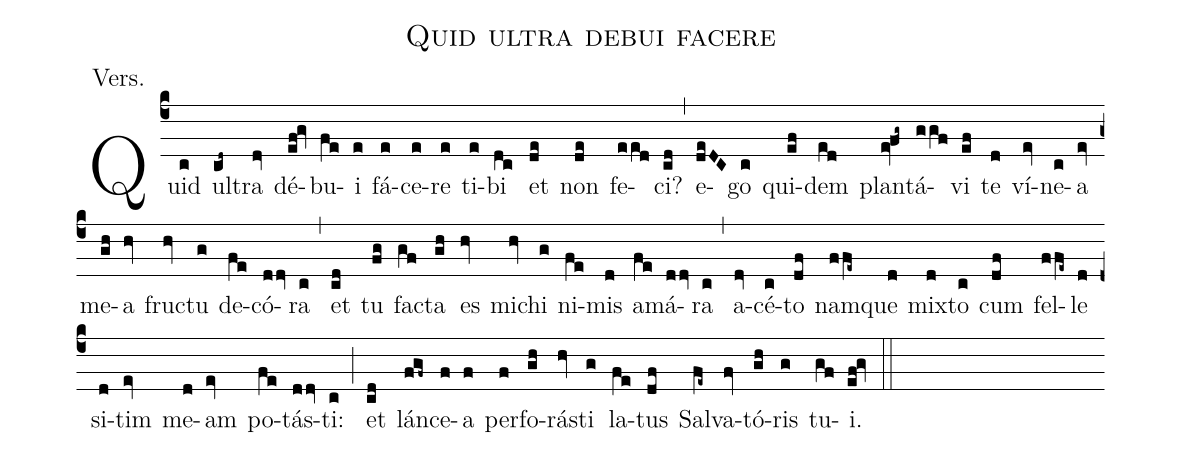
name: Quid ultra debui facere;
annotation: Vers.;
%%
(c4) Quid(c) ul(cd~)tra(dv) dé(ef!gv)bu(fe)i(e) fá(e)ce(e)re(e) ti(e)bi(dc) et(de) non(de) fe(eed)ci?(cd) (,)
e(deDC)go(c) qui(ef)dem(ed) plan(ev!fg~)tá(ggf)vi(ef) te(d) ví(ev)ne(c)a(ev) me(gh)a(hv) fruc(hv)tu(g) de(fe)có(ddv)ra(c) (,)
et(cd) tu(fg) fac(gf)ta(gh) es(hv) mi(hv)chi(g) ni(fe)mis(d) a(fe)má(ddv)ra(c) (,)
a(dv)cé(c)to(df) nam(ffe~)que(d) mix(d)to(c) cum(df) fel(ffe~)le(d) si(d)tim(ev) me(d)am(ev) po(fe)tás(ddv)ti:(c) (;)
et(cd) lán(fgf~)ce(f)a(f) per(f)fo(gh)rás(hv)ti(g) la(fe)tus(df) Sal(fe~)va(fv)tó(gh)ris(g) tu(gf)i.(ef!gv) (::)
